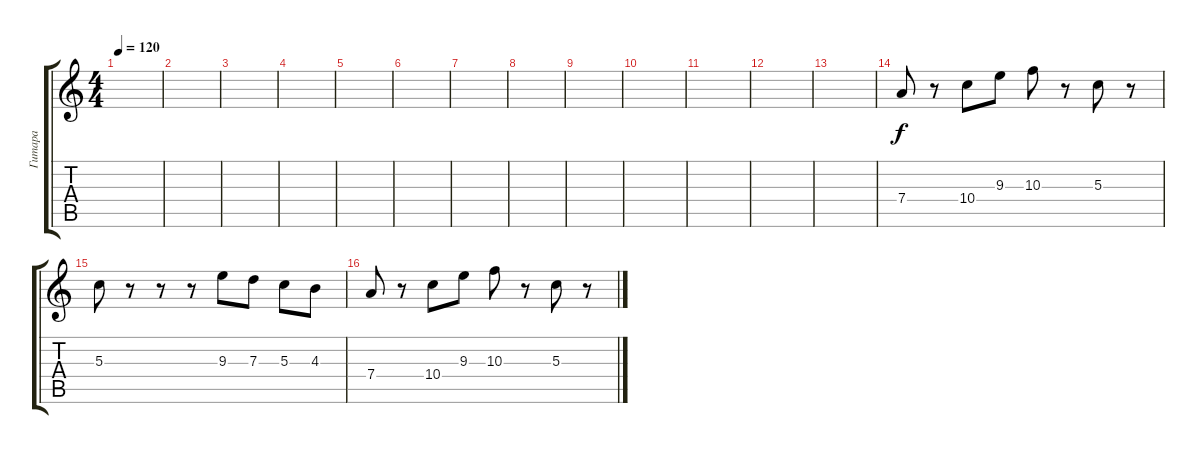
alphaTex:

\track ("Гитара" "Гитара") {instrument distortionguitar}
\staff {score tabs}
\tuning (E4 B3 G3 D3 A2 E2) {hide}
\ts (4 4)
\tempo 120
\clef g2
\ks c
|
|
|
|
|
|
|
|
|
|
|
|
|
7.4.8 r.8 10.4.8 9.3.8 10.3.8 r.8 5.3.8 r.8 |
5.3.8 r.8 r.8 r.8 9.3.8 7.3.8 5.3.8 4.3.8 |
7.4.8 r.8 10.4.8 9.3.8 10.3.8 r.8 5.3.8 r.8
